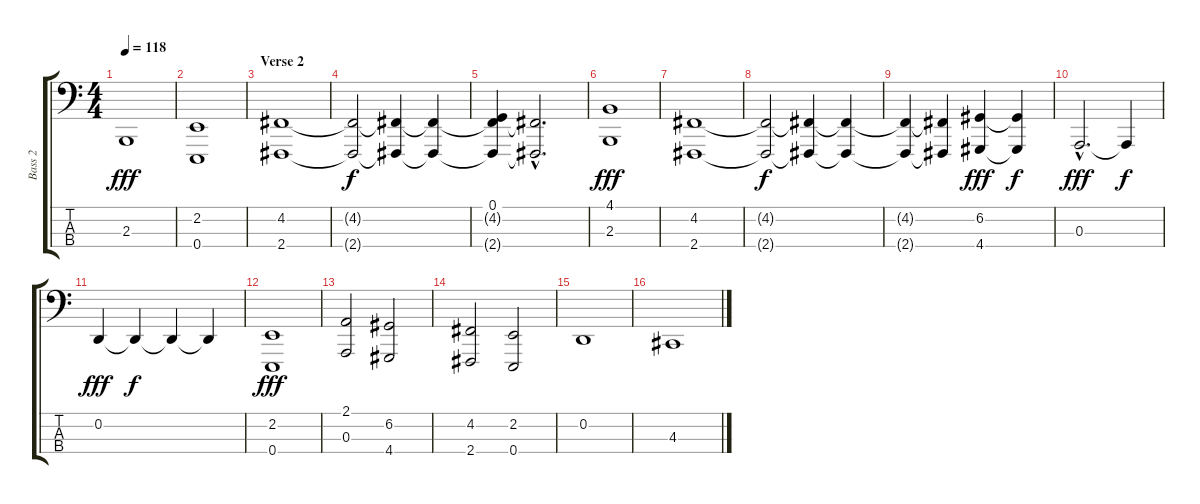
\track ("Bass 2" "Bass 2") {instrument pad3polysynth}
\staff {score tabs}
\tuning (G2 D2 A1 E1) {hide}
\ts (4 4)
\tempo 118
\clef f4
\ks c
2.3.1{dy fff} |
(2.2 0.4).1 |
\section ("" "Verse 2")
(4.2 2.4).1 |
(4.2{t} 2.4{t}).2{dy f} (4.2{t} 2.4{t}).4 (4.2{t} 2.4{t}).4 |
(0.1 4.2{t} 2.4{t}).4 (4.2{hac t} 2.4{hac t}).2{d} |
(4.1 2.3).1{dy fff} |
(4.2 2.4).1 |
(4.2{t} 2.4{t}).2{dy f} (4.2{t} 2.4{t}).4 (4.2{t} 2.4{t}).4 |
(4.2{t} 2.4{t}).4 (4.2{t} 2.4{t}).4{balance 8} (6.2 4.4).4{dy fff} (6.2{t} 4.4{t}).4{dy f} |
0.3{hac}.2{d dy fff} 0.3{t}.4{dy f} |
0.2.4{dy fff} 0.2{t}.4{dy f} 0.2{t}.4 0.2{t}.4 |
(2.2 0.4).1{dy fff} |
(2.1 0.3).2 (6.2 4.4).2 |
(4.2 2.4).2 (2.2 0.4).2 |
0.2.1 |
4.3.1
